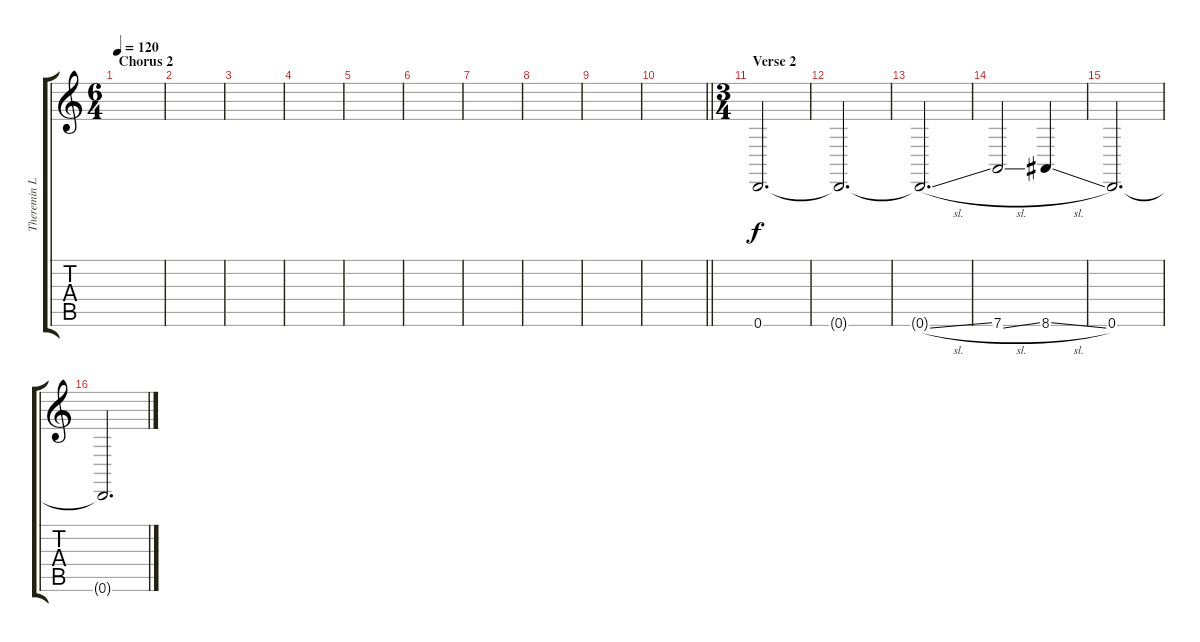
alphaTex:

\track ("Theremin Lux" "Theremin L") {instrument lead1square}
\staff {score tabs}
\tuning (E4 B3 G3 D3 A2 D2) {hide}
\ts (6 4)
\section ("" "Chorus 2")
\tempo 120
\clef g2
\ks c
|
|
|
|
|
|
|
|
|
\barLineRight lightlight
|
\ts (3 4)
\section ("" "Verse 2")
0.6.2{d} |
0.6{t}.2{d} |
0.6{sl t}.2{d} |
7.6{sl}.2 8.6{sl}.4 |
0.6.2{d} |
0.6{t}.2{d}
